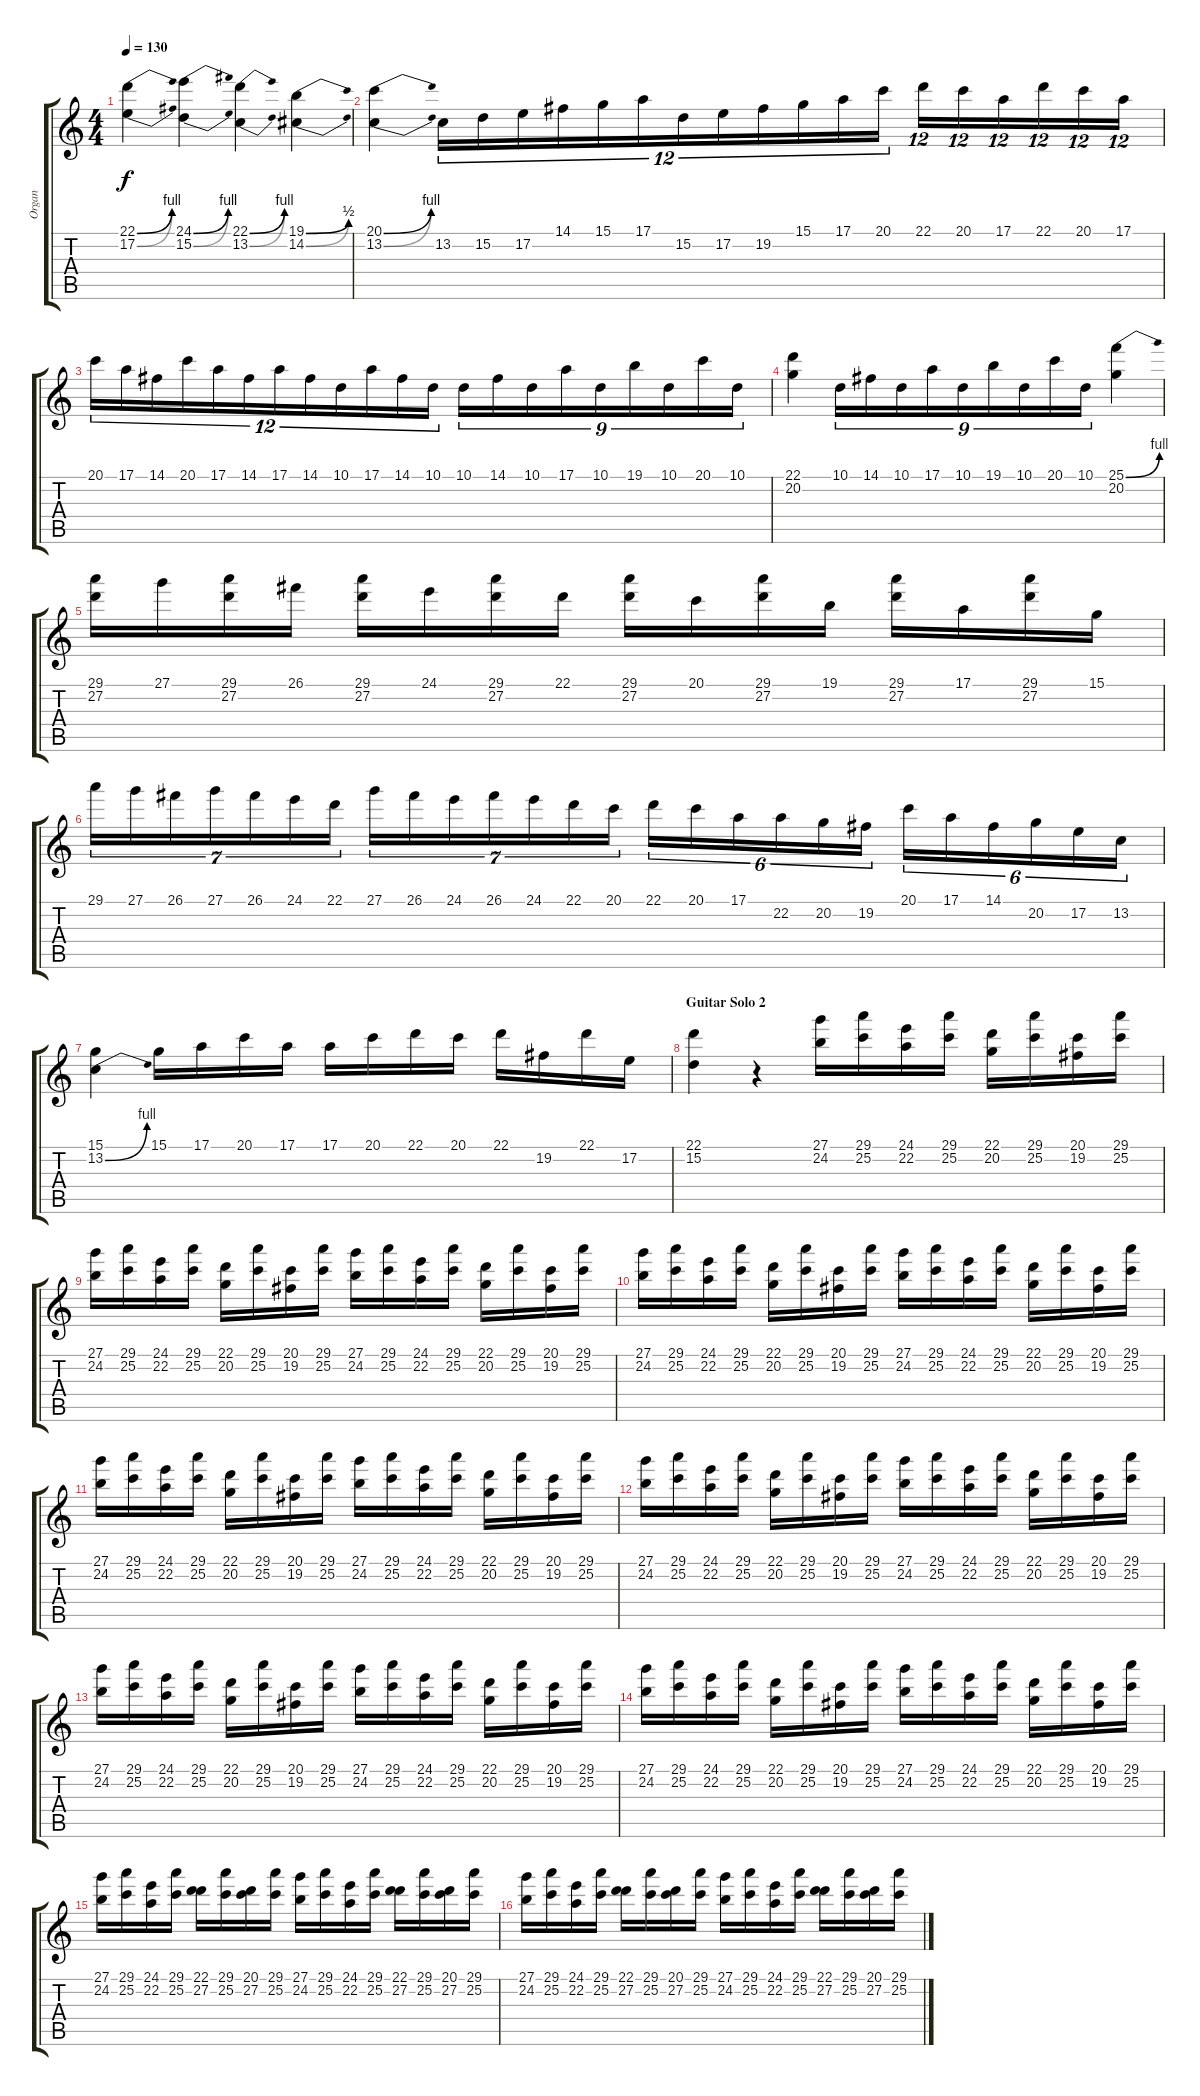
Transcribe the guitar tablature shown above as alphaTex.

\track ("Organ" "Organ") {instrument rockorgan}
\staff {score tabs}
\tuning (E4 B3 G3 D3 A2 E2) {hide}
\ts (4 4)
\tempo 130
\clef g2
\ks c
(22.1{be (bend 0 0 60 4)} 17.2{be (bend 0 0 60 4)}).4{dy f} (24.1{be (bend 0 0 60 4)} 15.2{be (bend 0 0 60 4)}).4 (22.1{be (bend 0 0 60 4)} 13.2{be (bend 0 0 60 4)}).4 (19.1{be (bend 0 0 60 2)} 14.2{be (bend 0 0 60 2)}).4 |
(20.1{be (bend 0 0 60 4)} 13.2{be (bend 0 0 60 4)}).4 13.2.16{tu (12 8)} 15.2.16{tu (12 8)} 17.2.16{tu (12 8)} 14.1.16{tu (12 8)} 15.1.16{tu (12 8)} 17.1.16{tu (12 8)} 15.2.16{tu (12 8)} 17.2.16{tu (12 8)} 19.2.16{tu (12 8)} 15.1.16{tu (12 8)} 17.1.16{tu (12 8)} 20.1.16{tu (12 8)} 22.1.16{tu (12 8)} 20.1.16{tu (12 8)} 17.1.16{tu (12 8)} 22.1.16{tu (12 8)} 20.1.16{tu (12 8)} 17.1.16{tu (12 8)} |
20.1.16{tu (12 8)} 17.1.16{tu (12 8)} 14.1.16{tu (12 8)} 20.1.16{tu (12 8)} 17.1.16{tu (12 8)} 14.1.16{tu (12 8)} 17.1.16{tu (12 8)} 14.1.16{tu (12 8)} 10.1.16{tu (12 8)} 17.1.16{tu (12 8)} 14.1.16{tu (12 8)} 10.1.16{tu (12 8)} 10.1.16{tu (9 8)} 14.1.16{tu (9 8)} 10.1.16{tu (9 8)} 17.1.16{tu (9 8)} 10.1.16{tu (9 8)} 19.1.16{tu (9 8)} 10.1.16{tu (9 8)} 20.1.16{tu (9 8)} 10.1.16{tu (9 8)} |
(22.1 20.2).4 10.1.16{tu (9 8)} 14.1.16{tu (9 8)} 10.1.16{tu (9 8)} 17.1.16{tu (9 8)} 10.1.16{tu (9 8)} 19.1.16{tu (9 8)} 10.1.16{tu (9 8)} 20.1.16{tu (9 8)} 10.1.16{tu (9 8)} (25.1{be (bend 0 0 60 4)} 20.2).4 |
(29.1 27.2).16 27.1.16 (29.1 27.2).16 26.1.16 (29.1 27.2).16 24.1.16 (29.1 27.2).16 22.1.16 (29.1 27.2).16 20.1.16 (29.1 27.2).16 19.1.16 (29.1 27.2).16 17.1.16 (29.1 27.2).16 15.1.16 |
29.1.16{tu (7 4)} 27.1.16{tu (7 4)} 26.1.16{tu (7 4)} 27.1.16{tu (7 4)} 26.1.16{tu (7 4)} 24.1.16{tu (7 4)} 22.1.16{tu (7 4)} 27.1.16{tu (7 4)} 26.1.16{tu (7 4)} 24.1.16{tu (7 4)} 26.1.16{tu (7 4)} 24.1.16{tu (7 4)} 22.1.16{tu (7 4)} 20.1.16{tu (7 4)} 22.1.16{tu (6 4)} 20.1.16{tu (6 4)} 17.1.16{tu (6 4)} 22.2.16{tu (6 4)} 20.2.16{tu (6 4)} 19.2.16{tu (6 4)} 20.1.16{tu (6 4)} 17.1.16{tu (6 4)} 14.1.16{tu (6 4)} 20.2.16{tu (6 4)} 17.2.16{tu (6 4)} 13.2.16{tu (6 4)} |
(15.1 13.2{be (bend 0 0 60 4)}).4 15.1.16 17.1.16 20.1.16 17.1.16 17.1.16 20.1.16 22.1.16 20.1.16 22.1.16 19.2.16 22.1.16 17.2.16 |
\section ("" "Guitar Solo 2")
(22.1 15.2).4 r.4 (27.1 24.2).16{volume 10} (29.1 25.2).16 (24.1 22.2).16 (29.1 25.2).16 (22.1 20.2).16 (29.1 25.2).16 (20.1 19.2).16 (29.1 25.2).16 |
(27.1 24.2).16{volume 10} (29.1 25.2).16 (24.1 22.2).16 (29.1 25.2).16 (22.1 20.2).16 (29.1 25.2).16 (20.1 19.2).16 (29.1 25.2).16 (27.1 24.2).16{volume 10} (29.1 25.2).16 (24.1 22.2).16 (29.1 25.2).16 (22.1 20.2).16 (29.1 25.2).16 (20.1 19.2).16 (29.1 25.2).16 |
(27.1 24.2).16{volume 10} (29.1 25.2).16 (24.1 22.2).16 (29.1 25.2).16 (22.1 20.2).16 (29.1 25.2).16 (20.1 19.2).16 (29.1 25.2).16 (27.1 24.2).16{volume 10} (29.1 25.2).16 (24.1 22.2).16 (29.1 25.2).16 (22.1 20.2).16 (29.1 25.2).16 (20.1 19.2).16 (29.1 25.2).16 |
(27.1 24.2).16{volume 10} (29.1 25.2).16 (24.1 22.2).16 (29.1 25.2).16 (22.1 20.2).16 (29.1 25.2).16 (20.1 19.2).16 (29.1 25.2).16 (27.1 24.2).16{volume 10} (29.1 25.2).16 (24.1 22.2).16 (29.1 25.2).16 (22.1 20.2).16 (29.1 25.2).16 (20.1 19.2).16 (29.1 25.2).16 |
(27.1 24.2).16{volume 10} (29.1 25.2).16 (24.1 22.2).16 (29.1 25.2).16 (22.1 20.2).16 (29.1 25.2).16 (20.1 19.2).16 (29.1 25.2).16 (27.1 24.2).16{volume 10} (29.1 25.2).16 (24.1 22.2).16 (29.1 25.2).16 (22.1 20.2).16 (29.1 25.2).16 (20.1 19.2).16 (29.1 25.2).16 |
(27.1 24.2).16{volume 10} (29.1 25.2).16 (24.1 22.2).16 (29.1 25.2).16 (22.1 20.2).16 (29.1 25.2).16 (20.1 19.2).16 (29.1 25.2).16 (27.1 24.2).16{volume 10} (29.1 25.2).16 (24.1 22.2).16 (29.1 25.2).16 (22.1 20.2).16 (29.1 25.2).16 (20.1 19.2).16 (29.1 25.2).16 |
(27.1 24.2).16{volume 10} (29.1 25.2).16 (24.1 22.2).16 (29.1 25.2).16 (22.1 20.2).16 (29.1 25.2).16 (20.1 19.2).16 (29.1 25.2).16 (27.1 24.2).16{volume 10} (29.1 25.2).16 (24.1 22.2).16 (29.1 25.2).16 (22.1 20.2).16 (29.1 25.2).16 (20.1 19.2).16 (29.1 25.2).16 |
(27.1 24.2).16{volume 10} (29.1 25.2).16 (24.1 22.2).16 (29.1 25.2).16 (22.1 27.2).16 (29.1 25.2).16 (20.1 27.2).16 (29.1 25.2).16 (27.1 24.2).16{volume 10} (29.1 25.2).16 (24.1 22.2).16 (29.1 25.2).16 (22.1 27.2).16 (29.1 25.2).16 (20.1 27.2).16 (29.1 25.2).16 |
(27.1 24.2).16{volume 10} (29.1 25.2).16 (24.1 22.2).16 (29.1 25.2).16 (22.1 27.2).16 (29.1 25.2).16 (20.1 27.2).16 (29.1 25.2).16 (27.1 24.2).16{volume 10} (29.1 25.2).16 (24.1 22.2).16 (29.1 25.2).16 (22.1 27.2).16 (29.1 25.2).16 (20.1 27.2).16 (29.1 25.2).16
